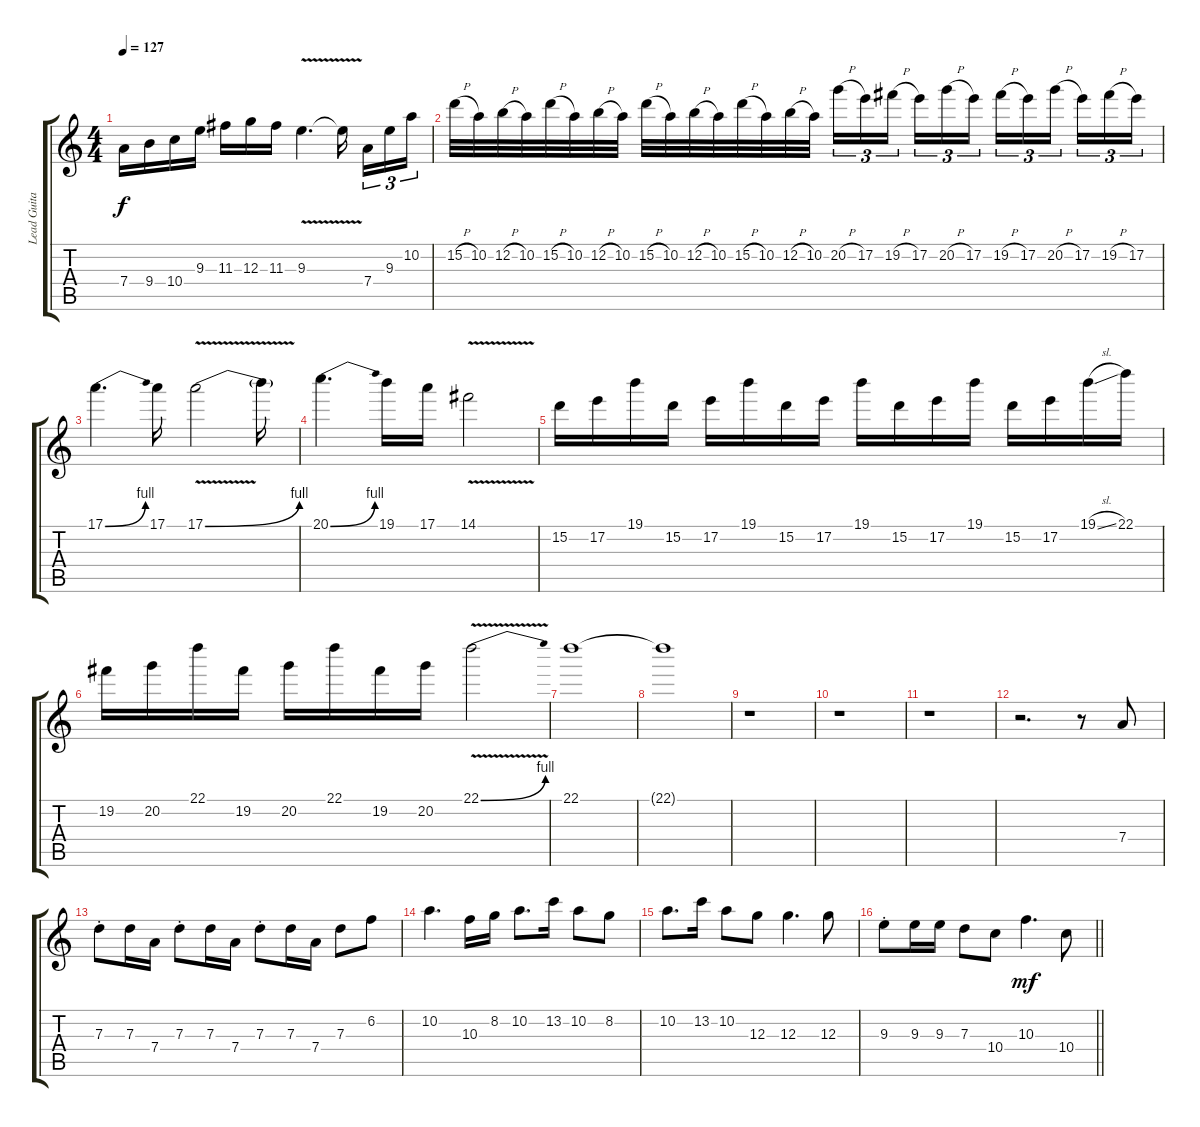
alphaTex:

\track ("Lead Guitar" "Lead Guita") {instrument distortionguitar}
\staff {score tabs}
\tuning (E4 B3 G3 D3 A2 E2) {hide}
\ts (4 4)
\tempo 127
\clef g2
\ks c
7.4.16{dy f} 9.4.16 10.4.16 9.3.16 11.3.16 12.3.16 11.3.16 9.3{v}.4{d} 9.3{t}.16{beam splitsecondary} 7.4.16{tu (3 2)} 9.3.16{tu (3 2)} 10.2.16{tu (3 2)} |
15.2{h}.32 10.2.32 12.2{h}.32 10.2.32 15.2{h}.32 10.2.32 12.2{h}.32 10.2.32 15.2{h}.32 10.2.32 12.2{h}.32 10.2.32 15.2{h}.32 10.2.32 12.2{h}.32 10.2.32 20.2{h}.16{tu (3 2)} 17.2.16{tu (3 2)} 19.2{h}.16{tu (3 2) beam splitsecondary} 17.2.16{tu (3 2)} 20.2{h}.16{tu (3 2)} 17.2.16{tu (3 2)} 19.2{h}.16{tu (3 2)} 17.2.16{tu (3 2)} 20.2{h}.16{tu (3 2) beam splitsecondary} 17.2.16{tu (3 2)} 19.2{h}.16{tu (3 2)} 17.2.16{tu (3 2)} |
17.1{be (bend 0 0 60 4)}.4{d} 17.1.16 17.1{be (bend 0 0 60 4) v}.2 17.1{t}.16 |
20.1{be (bend 0 0 60 4)}.4{d} 19.1.16 17.1.16 14.1{v}.2 |
15.2.16 17.2.16 19.1.16 15.2.16 17.2.16 19.1.16 15.2.16 17.2.16 19.1.16 15.2.16 17.2.16 19.1.16 15.2.16 17.2.16 19.1{sl}.16 22.1.16 |
19.2.16 20.2.16 22.1.16 19.2.16 20.2.16 22.1.16 19.2.16 20.2.16 22.1{be (bend 0 0 60 4) v}.2 |
22.1.1{volume 0} |
22.1{t}.1 |
r.1 |
r.1 |
r.1 |
r.2{d volume 11} r.8 7.4.8 |
7.3{st}.8 7.3.16 7.4.16 7.3{st}.8 7.3.16 7.4.16 7.3{st}.8 7.3.16 7.4.16 7.3.8 6.2.8 |
10.2.4{d} 10.3.16 8.2.16 10.2.8{d} 13.2.16 10.2.8 8.2.8 |
10.2.8{d} 13.2.16 10.2.8 12.3.8 12.3.4{d} 12.3.8 |
\barLineRight lightlight
9.3{st}.8 9.3.16 9.3.16 7.3.8 10.4.8 10.3.4{d dy mf} 10.4.8
